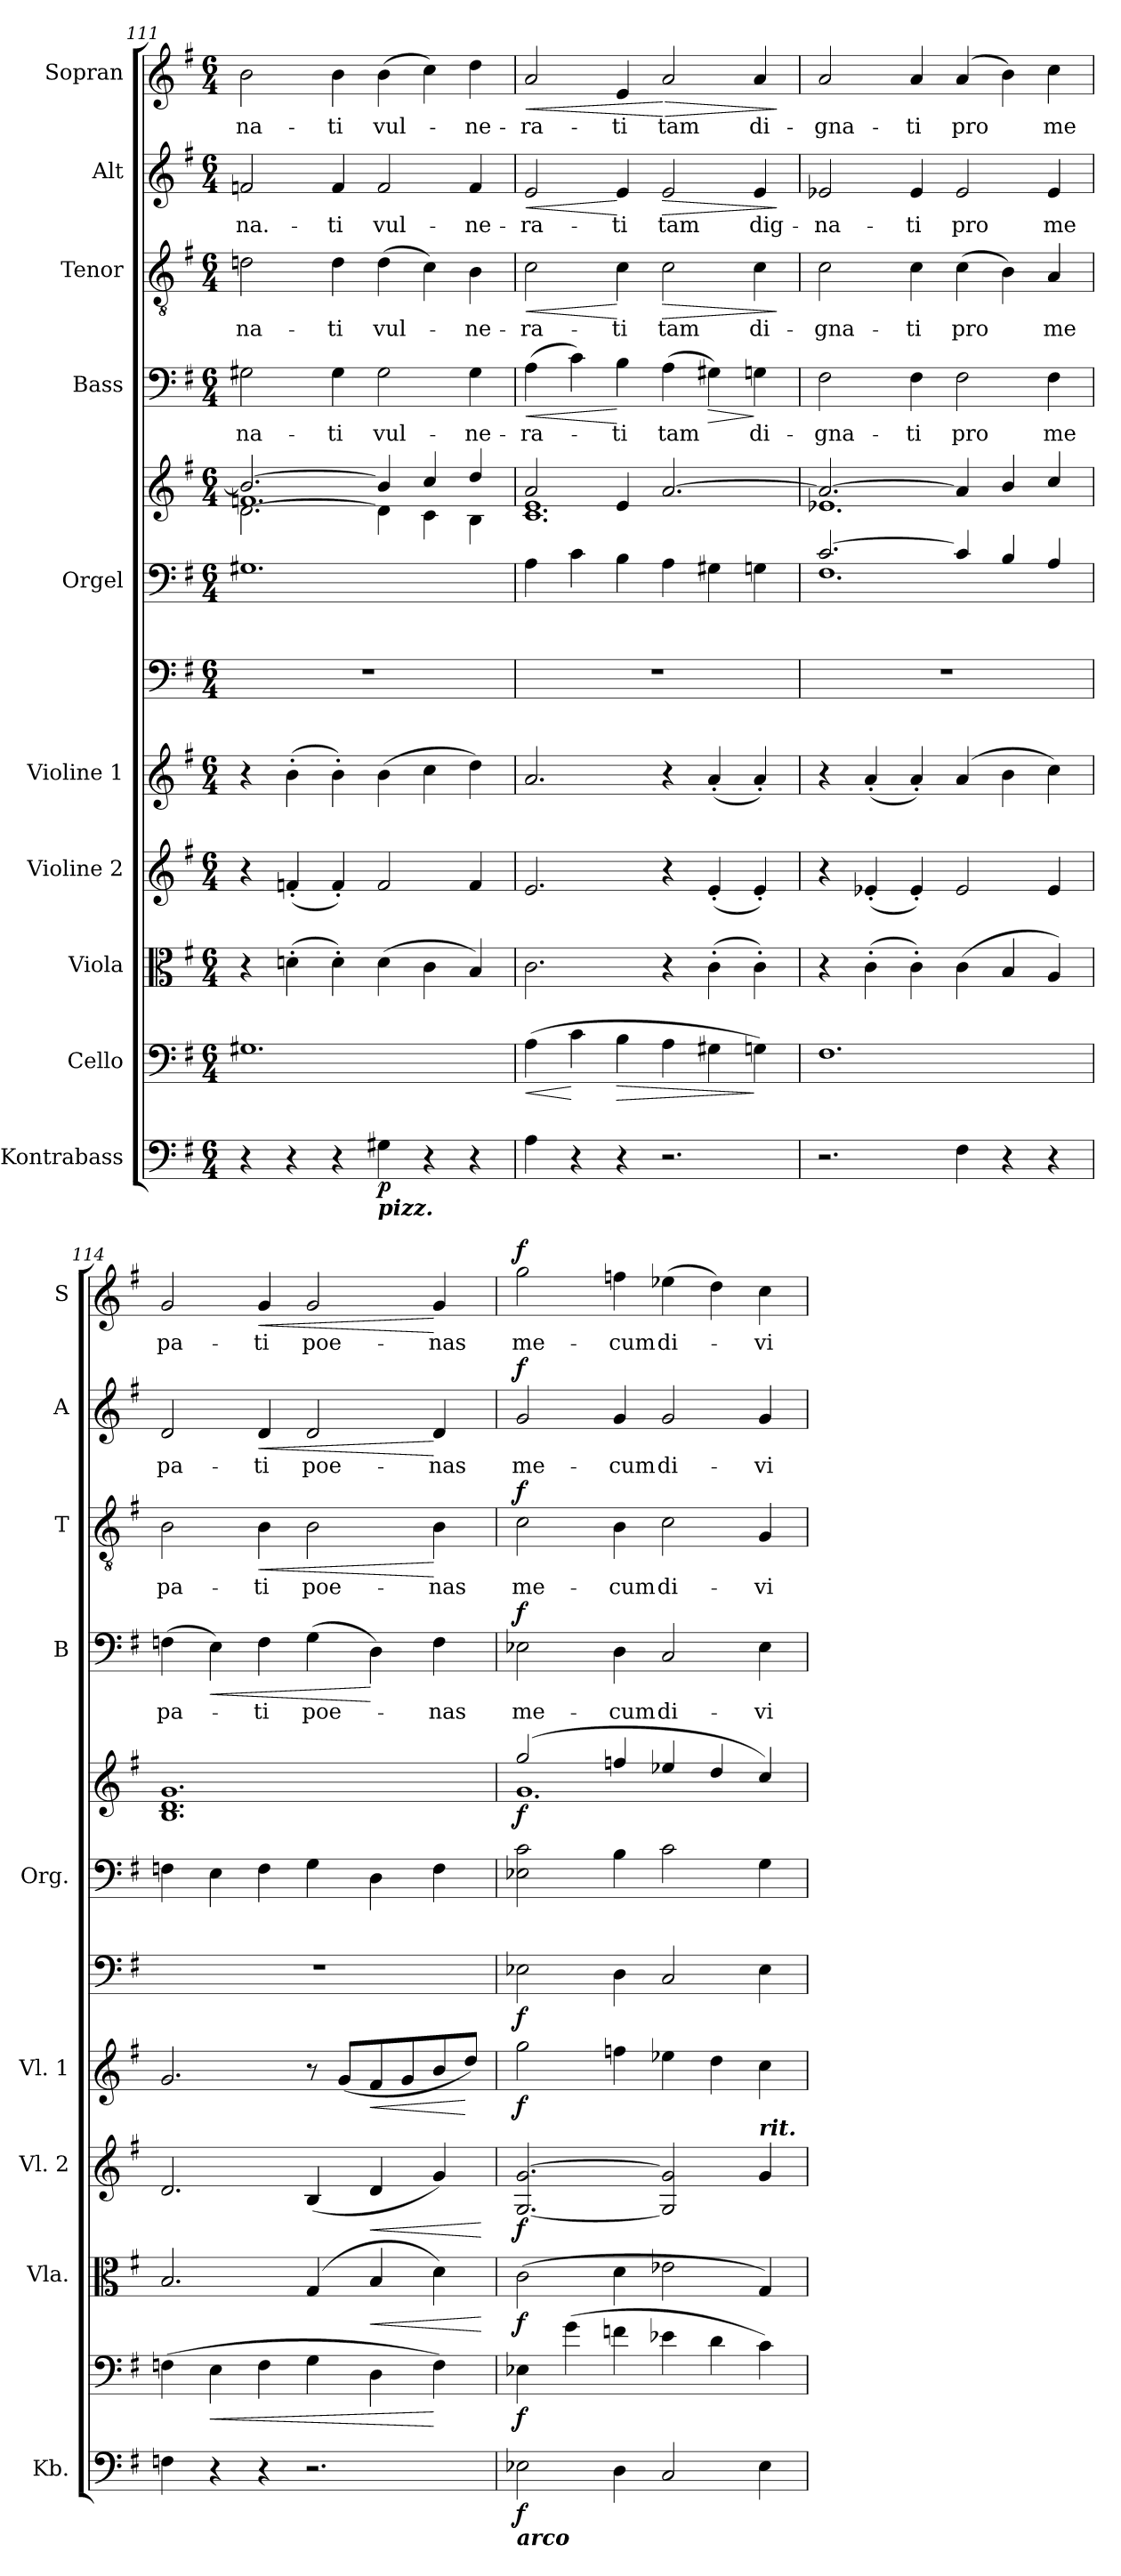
**kern	**dynam	**kern	**dynam	**kern	**dynam	**kern	**dynam	**kern	**dynam	**kern	**dynam	**kern	**kern	**dynam	**kern	**text	**dynam	**kern	**text	**dynam	**kern	**text	**dynam	**kern	**text	**dynam
*part11	*part11	*part10	*part10	*part9	*part9	*part8	*part8	*part7	*part7	*part6	*part6	*part5	*part5	*part5	*part4	*part4	*part4	*part3	*part3	*part3	*part2	*part2	*part2	*part1	*part1	*part1
*staff12	*staff12	*staff11	*staff11	*staff10	*staff10	*staff9	*staff9	*staff8	*staff8	*staff7	*staff7	*staff6	*staff5	*staff5/6	*staff4	*staff4	*staff4	*staff3	*staff3	*staff3	*staff2	*staff2	*staff2	*staff1	*staff1	*staff1
*I"Kontrabass	*	*I"Cello	*	*I"Viola	*	*I"Violine 2	*	*I"Violine 1	*	*	*	*I"Orgel	*	*	*I"Bass	*	*	*I"Tenor	*	*	*I"Alt	*	*	*I"Sopran	*	*
*I'Kb.	*	*	*	*I'Vla.	*	*I'Vl. 2	*	*I'Vl. 1	*	*	*	*I'Org.	*	*	*I'B	*	*	*I'T	*	*	*I'A	*	*	*I'S	*	*
*clefF4	*	*clefF4	*	*clefC3	*	*clefG2	*	*clefG2	*	*clefF4	*	*clefF4	*clefG2	*	*clefF4	*	*	*clefGv2	*	*	*clefG2	*	*	*clefG2	*	*
*ITrd7c12	*	*	*	*	*	*	*	*	*	*	*	*	*	*	*	*	*	*	*	*	*	*	*	*	*	*
*k[f#]	*	*k[f#]	*	*k[f#]	*	*k[f#]	*	*k[f#]	*	*k[f#]	*	*k[f#]	*k[f#]	*	*k[f#]	*	*	*k[f#]	*	*	*k[f#]	*	*	*k[f#]	*	*
*G:	*	*G:	*	*G:	*	*G:	*	*G:	*	*G:	*	*G:	*G:	*	*G:	*	*	*G:	*	*	*G:	*	*	*G:	*	*
*M6/4	*	*M6/4	*	*M6/4	*	*M6/4	*	*M6/4	*	*M6/4	*	*M6/4	*M6/4	*	*M6/4	*	*	*M6/4	*	*	*M6/4	*	*	*M6/4	*	*
=111	=111	=111	=111	=111	=111	=111	=111	=111	=111	=111	=111	=111	=111	=111	=111	=111	=111	=111	=111	=111	=111	=111	=111	=111	=111	=111
*	*	*	*	*	*	*	*	*	*	*	*	*	*^	*	*	*	*	*	*	*	*	*	*	*	*	*
*	*	*	*	*	*	*	*	*	*	*	*	*	*	*^	*	*	*	*	*	*	*	*	*	*	*	*	*
!	!	!	!	!	!	!	!	!	!	!	!	!	!	!	!	!	!	!LO:LY:b	!	!	!LO:LY:b	!	!	!LO:LY:b	!	!	!LO:LY:b	!
4r	.	1.G#X	.	4r	.	4r	.	4r	.	1.r	.	1.G#X	2.b/_	1.fn	[<2.d\	.	2G#X\	na-	.	2dn\	na-	.	2fn/	na.-	.	2b\	na-	.
4r	.	.	.	(>4dn'>\	.	(<4fn'</	.	(>4b'>\	.	.	.	.	.	.	.	.	.	.	.	.	.	.	.	.	.	.	.	.
!	!	!	!	!	!	!	!	!	!	!	!	!	!	!	!	!	!	!LO:LY:b	!	!	!LO:LY:b	!	!	!LO:LY:b	!	!	!LO:LY:b	!
4r	.	.	.	4d'>\)	.	4f'</)	.	4b'>\)	.	.	.	.	.	.	.	.	4G#\	-ti	.	4d\	-ti	.	4f/	-ti	.	4b\	-ti	.
!LO:TX:b:Bi:t=pizz.	!	!	!	!	!	!	!	!	!	!	!	!	!	!	!	!	!	!	!	!	!	!	!	!	!	!	!	!
!	!LO:DY:b	!	!	!	!	!	!	!	!	!	!	!	!	!	!	!	!	!LO:LY:b	!	!	!LO:LY:b	!	!	!LO:LY:b	!	!	!LO:LY:b	!
4GG#X\	p	.	.	(>4d\	.	2f/	.	(>4b\	.	.	.	.	4b/]	.	4d\]	.	2G#\	vul-	.	(>4d\	vul-	.	2f/	vul-	.	(>4b\	vul-	.
4r	.	.	.	4c\	.	.	.	4cc\	.	.	.	.	4cc/	.	4c\	.	.	.	.	4c\)	.	.	.	.	.	4cc\)	.	.
!	!	!	!	!	!	!	!	!	!	!	!	!	!	!	!	!	!	!LO:LY:b	!	!	!LO:LY:b	!	!	!LO:LY:b	!	!	!LO:LY:b	!
4r	.	.	.	4B/)	.	4f/	.	4dd\)	.	.	.	.	4dd/	.	4B\	.	4G#\	-ne-	.	4B\	-ne-	.	4f/	-ne-	.	4dd\	-ne-	.
=112	=112	=112	=112	=112	=112	=112	=112	=112	=112	=112	=112	=112	=112	=112	=112	=112	=112	=112	=112	=112	=112	=112	=112	=112	=112	=112	=112	=112
!	!	!	!LO:HP:b	!	!	!	!	!	!	!	!	!	!	!	!	!	!	!LO:LY:b	!LO:HP:b	!	!LO:LY:b	!LO:HP:b	!	!LO:LY:b	!LO:HP:b	!	!LO:LY:b	!LO:HP:b
*	*	*	*	*	*	*	*	*	*	*	*	*	*	*v	*v	*	*	*	*	*	*	*	*	*	*	*	*	*
4AA\	.	(>4A\	<	2.c\	.	2.e/	.	2.a/	.	1.r	.	4A\	2a/	1.c 1.e	.	(>4A\	-ra-	<	2c\	-ra-	<	2e/	-ra-	<	2a/	-ra-	<
4r	.	4c\	[	.	.	.	.	.	.	.	.	4c\	.	.	.	4c\)	.	.	.	.	.	.	.	.	.	.	.
!	!	!	!LO:HP:b	!	!	!	!	!	!	!	!	!	!	!	!	!	!LO:LY:b	!	!	!LO:LY:b	!	!	!LO:LY:b	!	!	!LO:LY:b	!
4r	.	4B\	>	.	.	.	.	.	.	.	.	4B\	4e/	.	.	4B\	-ti	[	4c\	-ti	[	4e/	-ti	[	4e/	-ti	.
!	!	!	!	!	!	!	!	!	!	!	!	!	!	!	!	!	!LO:LY:b	!	!	!LO:LY:b	!LO:HP:b	!	!LO:LY:b	!LO:HP:b	!	!LO:LY:b	!LO:HP:n=1:b
2.r	.	4A\	.	4r	.	4r	.	4r	.	.	.	4A\	[>2.a/	.	.	(>4A\	tam	.	2c\	tam	>	2e/	tam	>	2a/	tam	[ >
!	!	!	!	!	!	!	!	!	!	!	!	!	!	!	!	!	!	!LO:HP:b	!	!	!	!	!	!	!	!	!
.	.	4G#X\	.	(>4c'>\	.	(<4e'</	.	(<4a'</	.	.	.	4G#X\	.	.	.	4G#X\)	.	>	.	.	.	.	.	.	.	.	.
!	!	!	!	!	!	!	!	!	!	!	!	!	!	!	!	!	!LO:LY:b	!	!	!LO:LY:b	!	!	!LO:LY:b	!	!	!LO:LY:b	!
.	.	4Gn\)	]	4c'>\)	.	4e'</)	.	4a'</)	.	.	.	4Gn\	.	.	.	4Gn\	di-	]	4c\	di-	.	4e/	dig-	.	4a/	di-	.
*	*	*	*	*	*	*	*	*	*	*	*	*	*v	*v	*	*	*	*	*	*	*	*	*	*	*	*	*
.	.	.	.	.	.	.	.	.	.	.	.	.	.	.	.	.	.	.	.	]	.	.	]	.	.	]
=113	=113	=113	=113	=113	=113	=113	=113	=113	=113	=113	=113	=113	=113	=113	=113	=113	=113	=113	=113	=113	=113	=113	=113	=113	=113	=113
*	*	*	*	*	*	*	*	*	*	*	*	*^	*^	*	*	*	*	*	*	*	*	*	*	*	*	*
!	!	!	!	!	!	!	!	!	!	!	!	!	!	!	!	!	!	!LO:LY:b	!	!	!LO:LY:b	!	!	!LO:LY:b	!	!	!LO:LY:b	!
2.r	.	1.F#	.	4r	.	4r	.	4r	.	1.r	.	[>2.c/	1.F#	2.a/_	1.e-X	.	2F#\	-gna-	.	2c\	-gna-	.	2e-X/	-na-	.	2a/	-gna-	.
.	.	.	.	(>4c'>\	.	(<4e-X'</	.	(<4a'</	.	.	.	.	.	.	.	.	.	.	.	.	.	.	.	.	.	.	.	.
!	!	!	!	!	!	!	!	!	!	!	!	!	!	!	!	!	!	!LO:LY:b	!	!	!LO:LY:b	!	!	!LO:LY:b	!	!	!LO:LY:b	!
.	.	.	.	4c'>\)	.	4e-'</)	.	4a'</)	.	.	.	.	.	.	.	.	4F#\	-ti	.	4c\	-ti	.	4e-/	-ti	.	4a/	-ti	.
!	!	!	!	!	!	!	!	!	!	!	!	!	!	!	!	!	!	!LO:LY:b	!	!	!LO:LY:b	!	!	!LO:LY:b	!	!	!LO:LY:b	!
4FF#\	.	.	.	(>4c\	.	2e-/	.	(4a/	.	.	.	4c/]	.	4a/]	.	.	2F#\	pro	.	(>4c\	pro	.	2e-/	pro	.	(4a/	pro	.
4r	.	.	.	4B/	.	.	.	4b\	.	.	.	4B/	.	4b/	.	.	.	.	.	4B\)	.	.	.	.	.	4b\)	.	.
!	!	!	!	!	!	!	!	!	!	!	!	!	!	!	!	!	!	!LO:LY:b	!	!	!LO:LY:b	!	!	!LO:LY:b	!	!	!LO:LY:b	!
4r	.	.	.	4A/)	.	4e-/	.	4cc\)	.	.	.	4A/	.	4cc/	.	.	4F#\	me	.	4A/	me	.	4e-/	me	.	4cc\	me	.
*	*	*	*	*	*	*	*	*	*	*	*	*v	*v	*	*	*	*	*	*	*	*	*	*	*	*	*	*	*
*	*	*	*	*	*	*	*	*	*	*	*	*	*v	*v	*	*	*	*	*	*	*	*	*	*	*	*	*
!!LO:PB:g=z
=114	=114	=114	=114	=114	=114	=114	=114	=114	=114	=114	=114	=114	=114	=114	=114	=114	=114	=114	=114	=114	=114	=114	=114	=114	=114	=114
!	!	!	!	!	!	!	!	!	!	!	!	!	!	!	!	!LO:LY:b	!	!	!LO:LY:b	!	!	!LO:LY:b	!	!	!LO:LY:b	!
4FFn\	.	(>4Fn\	.	2.B/	.	2.d/	.	2.g/	.	1.r	.	4Fn\	1.B 1.d 1.g	.	(>4Fn\	pa-	.	2B\	pa-	.	2d/	pa-	.	2g/	pa-	.
!	!	!	!LO:HP:b	!	!	!	!	!	!	!	!	!	!	!	!	!	!LO:HP:b	!	!	!	!	!	!	!	!	!
4r	.	4E\	<	.	.	.	.	.	.	.	.	4E\	.	.	4E\)	.	<	.	.	.	.	.	.	.	.	.
!	!	!	!	!	!	!	!	!	!	!	!	!	!	!	!	!LO:LY:b	!	!	!LO:LY:b	!LO:HP:b	!	!LO:LY:b	!LO:HP:b	!	!LO:LY:b	!LO:HP:b
4r	.	4F\	.	.	.	.	.	.	.	.	.	4F\	.	.	4F\	-ti	.	4B\	-ti	<	4d/	-ti	<	4g/	-ti	<
!	!	!	!	!	!	!	!	!	!	!	!	!	!	!	!	!LO:LY:b	!	!	!LO:LY:b	!	!	!LO:LY:b	!	!	!LO:LY:b	!
2.r	.	4G\	.	(4G/	.	(<4B/	.	8r	.	.	.	4G\	.	.	(>4G\	poe-	.	2B\	poe-	.	2d/	poe-	.	2g/	poe-	.
.	.	.	.	.	.	.	.	(<8g/L	.	.	.	.	.	.	.	.	.	.	.	.	.	.	.	.	.	.
!	!	!	!	!	!LO:HP:b	!	!LO:HP:b	!	!LO:HP:b	!	!	!	!	!	!	!	!	!	!	!	!	!	!	!	!	!
.	.	4D\	.	4B/	<	4d/	<	8f#/	<	.	.	4D\	.	.	4D\)	.	[	.	.	.	.	.	.	.	.	.
.	.	.	.	.	.	.	.	8g/	.	.	.	.	.	.	.	.	.	.	.	.	.	.	.	.	.	.
!	!	!	!	!	!	!	!	!	!	!	!	!	!	!	!	!LO:LY:b	!	!	!LO:LY:b	!	!	!LO:LY:b	!	!	!LO:LY:b	!
.	.	4F\)	[	4d\)	.	4g/)	.	8b/	.	.	.	4F\	.	.	4F\	-nas	.	4B\	-nas	[	4d/	-nas	[	4g/	-nas	[
.	.	.	.	.	.	.	.	8dd/J)	[	.	.	.	.	.	.	.	.	.	.	.	.	.	.	.	.	.
.	.	.	.	.	[	.	[	.	.	.	.	.	.	.	.	.	.	.	.	.	.	.	.	.	.	.
=115	=115	=115	=115	=115	=115	=115	=115	=115	=115	=115	=115	=115	=115	=115	=115	=115	=115	=115	=115	=115	=115	=115	=115	=115	=115	=115
*	*	*	*	*	*	*	*	*	*	*	*	*	*^	*	*	*	*	*	*	*	*	*	*	*	*	*
!LO:TX:b:Bi:t=arco	!	!	!	!	!	!	!	!	!	!	!	!	!	!	!	!	!	!	!	!	!	!	!	!	!	!	!
!	!LO:DY:b	!	!LO:DY:b	!	!LO:DY:b	!	!LO:DY:b	!	!LO:DY:b	!	!LO:DY:b	!	!	!	!LO:DY:b	!	!LO:LY:b	!LO:DY:a	!	!LO:LY:b	!LO:DY:a	!	!LO:LY:b	!LO:DY:a	!	!LO:LY:b	!LO:DY:a
2EE-X\	f	4E-X\	f	(>2c\	f	[2.G/ [2.g/	f	2gg\	f	2E-X\	f	2E-X\ 2c\	(2gg/	1.g	f	2E-X\	me-	f	2c\	me-	f	2g/	me-	f	2gg\	me-	f
.	.	(>4g\	.	.	.	.	.	.	.	.	.	.	.	.	.	.	.	.	.	.	.	.	.	.	.	.	.
!	!	!	!	!	!	!	!	!	!	!	!	!	!	!	!	!	!LO:LY:b	!	!	!LO:LY:b	!	!	!LO:LY:b	!	!	!LO:LY:b	!
4DD\	.	4fn\	.	4d\	.	.	.	4ffn\	.	4D\	.	4B\	4ffn/	.	.	4D\	-cum	.	4B\	-cum	.	4g/	-cum	.	4ffn\	-cum	.
!	!	!	!	!	!	!	!	!	!	!	!	!	!	!	!	!	!LO:LY:b	!	!	!LO:LY:b	!	!	!LO:LY:b	!	!	!LO:LY:b	!
2CC/	.	4e-X\	.	2e-X\	.	2G/] 2g/]	.	4ee-X\	.	2C/	.	2c\	4ee-X/	.	.	2C/	di-	.	2c\	di-	.	2g/	di-	.	(>4ee-X\	di-	.
.	.	4d\	.	.	.	.	.	4dd\	.	.	.	.	4dd/	.	.	.	.	.	.	.	.	.	.	.	4dd\)	.	.
!	!	!	!	!	!	!LO:TX:a:Bi:t=rit.	!	!	!	!	!	!	!	!	!	!	!	!	!	!	!	!	!	!	!	!	!
!	!	!	!	!	!	!	!	!	!	!	!	!	!	!	!	!	!LO:LY:b	!	!	!LO:LY:b	!	!	!LO:LY:b	!	!	!LO:LY:b	!
4EE-\	.	4c\)	.	4G/)	.	4g/	.	4cc\	.	4E-\	.	4G\	4cc/)	.	.	4E-\	-vi-	.	4G/	-vi-	.	4g/	-vi-	.	4cc\	-vi-	.
*	*	*	*	*	*	*	*	*	*	*	*	*	*v	*v	*	*	*	*	*	*	*	*	*	*	*	*	*
=	=	=	=	=	=	=	=	=	=	=	=	=	=	=	=	=	=	=	=	=	=	=	=	=	=	=
*-	*-	*-	*-	*-	*-	*-	*-	*-	*-	*-	*-	*-	*-	*-	*-	*-	*-	*-	*-	*-	*-	*-	*-	*-	*-	*-
